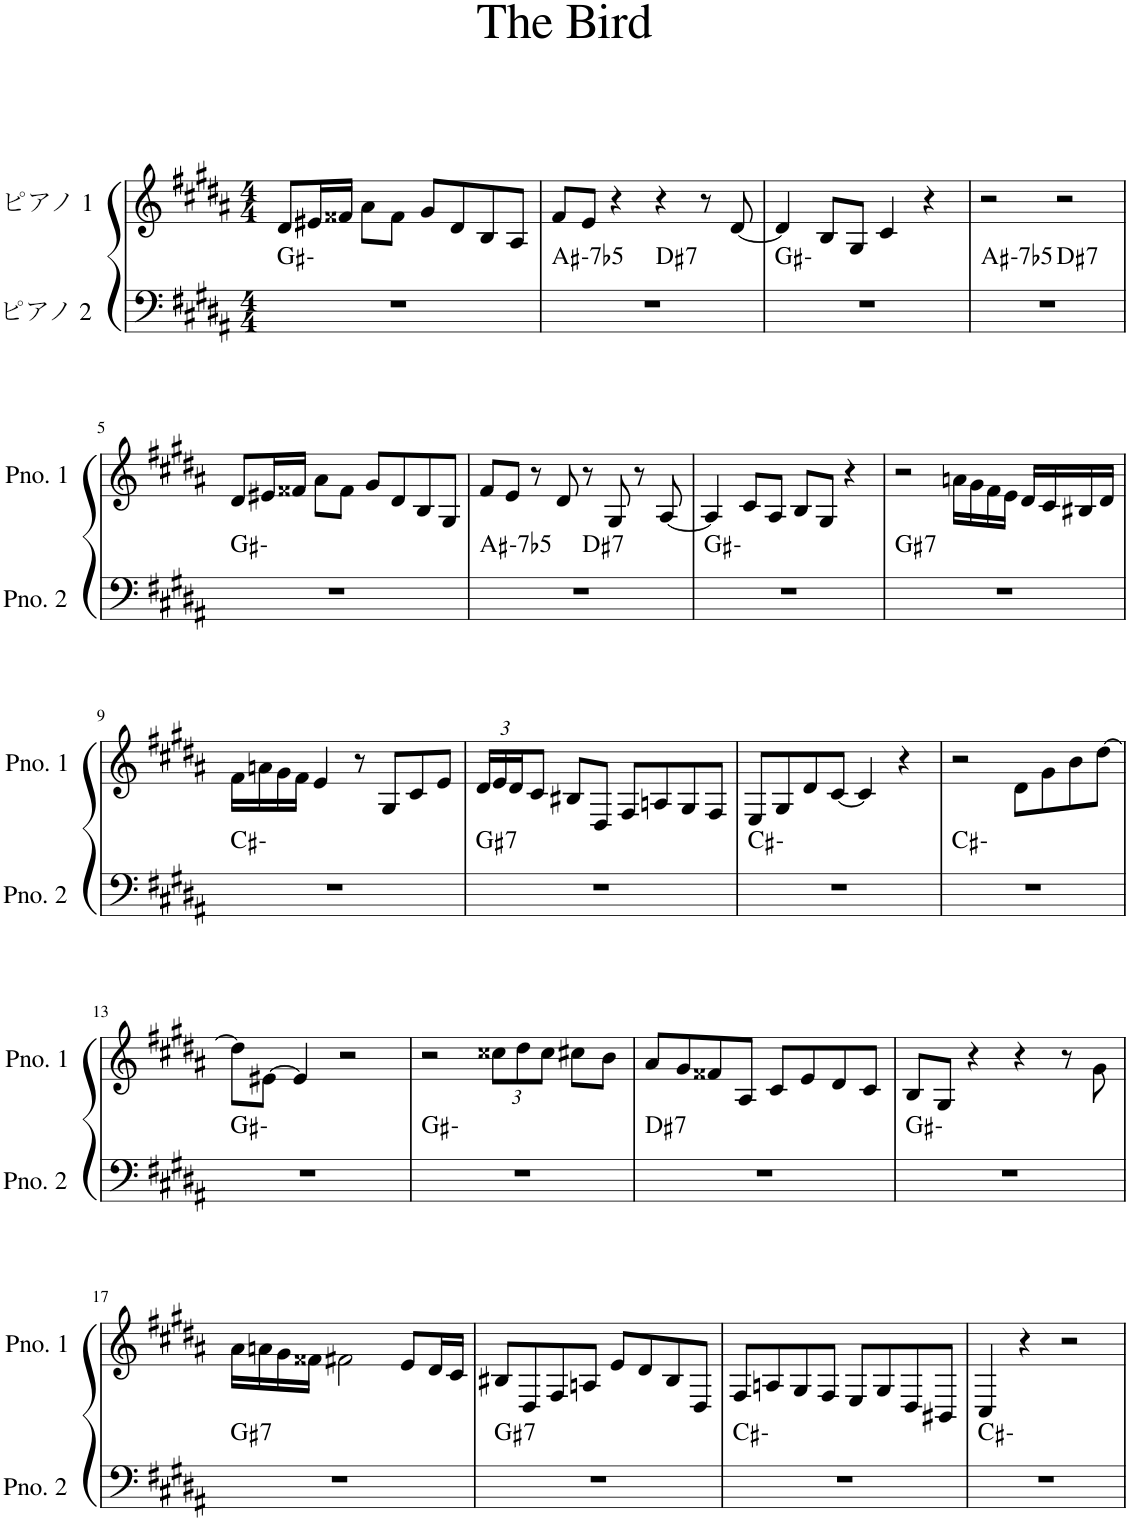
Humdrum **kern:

**kern	**harte	**kern
*part2	*part2	*part1
*staff2	*	*staff1
*I"ピアノ 2	*	*I"ピアノ 1
*clefF4	*	*clefG2
*k[f#c#g#d#a#]	*	*k[f#c#g#d#a#]
*M4/4	*	*M4/4
=1	=1	=1
1r	G#:min	8d#/L
.	.	16e#X/L
.	.	16f##X/JJ
.	.	8a#\L
.	.	8f##\J
.	.	8g#/L
.	.	8d#/
.	.	8B/
.	.	8A#/J
=2	=2	=2
!	!LO:H:kt=-7b5	!
*^	*	*
1r	2ryy	A#:hdim7	8f#/L
.	.	.	8e/J
.	.	.	4r
!	!	!LO:H:kt=7	!
.	2ryy	D#:7	4r
.	.	.	8r
.	.	.	[8d#/
*v	*v	*	*
=3	=3	=3
1r	G#:min	4d#/]
.	.	8B/L
.	.	8G#/J
.	.	4c#/
.	.	4r
=4	=4	=4
!	!LO:H:kt=-7b5	!
*^	*	*
1r	2ryy	A#:hdim7	2r
!	!	!LO:H:kt=7	!
.	2ryy	D#:7	2r
*v	*v	*	*
!!LO:LB:g=z
=5	=5	=5
1r	G#:min	8d#/L
.	.	16e#X/L
.	.	16f##X/JJ
.	.	8a#\L
.	.	8f##\J
.	.	8g#/L
.	.	8d#/
.	.	8B/
.	.	8G#/J
=6	=6	=6
!	!LO:H:kt=-7b5	!
*^	*	*
1r	2ryy	A#:hdim7	8f#/L
.	.	.	8e/J
.	.	.	8r
.	.	.	8d#/
!	!	!LO:H:kt=7	!
.	2ryy	D#:7	8r
.	.	.	8G#/
.	.	.	8r
.	.	.	[8A#/
*v	*v	*	*
=7	=7	=7
1r	G#:min	4A#/]
.	.	8c#/L
.	.	8A#/J
.	.	8B/L
.	.	8G#/J
.	.	4r
=8	=8	=8
!	!LO:H:kt=7	!
1r	G#:7	2r
.	.	16an\LL
.	.	16g#\
.	.	16f#\
.	.	16e\JJ
.	.	16d#/LL
.	.	16c#/
.	.	16B#X/
.	.	16d#/JJ
!!LO:LB:g=z
=9	=9	=9
1r	C#:min	16f#\LL
.	.	16an\
.	.	16g#\
.	.	16f#\JJ
.	.	4e/
.	.	8r
.	.	8G#/L
.	.	8c#/
.	.	8e/J
=10	=10	=10
*	*	*Xbrackettup
!	!LO:H:kt=7	!
1r	G#:7	24d#/LL
.	.	24e/
.	.	24d#/J
.	.	8c#/J
.	.	8B#X/L
.	.	8D#/J
.	.	8F#/L
.	.	8An/
.	.	8G#/
.	.	8F#/J
=11	=11	=11
1r	C#:min	8E/L
.	.	8G#/
.	.	8d#/
.	.	[8c#/J
.	.	4c#/]
.	.	4r
=12	=12	=12
1r	C#:min	2r
.	.	8d#\L
.	.	8g#\
.	.	8b\
.	.	[8dd#\J
!!LO:LB:g=z
=13	=13	=13
1r	G#:min	8dd#\L]
.	.	[8e#X\J
.	.	4e#/]
.	.	2r
=14	=14	=14
1r	G#:min	2r
.	.	12cc##X\L
.	.	12dd#\
.	.	12cc##\J
.	.	8cc#X\L
.	.	8b\J
=15	=15	=15
!	!LO:H:kt=7	!
1r	D#:7	8a#/L
.	.	8g#/
.	.	8f##X/
.	.	8A#/J
.	.	8c#/L
.	.	8e/
.	.	8d#/
.	.	8c#/J
=16	=16	=16
1r	G#:min	8B/L
.	.	8G#/J
.	.	4r
.	.	4r
.	.	8r
.	.	8g#\
!!LO:LB:g=z
=17	=17	=17
!	!LO:H:kt=7	!
1r	G#:7	16a#\LL
.	.	16an\
.	.	16g#\
.	.	16f##X\JJ
.	.	2f#X\
.	.	8e/L
.	.	16d#/L
.	.	16c#/JJ
=18	=18	=18
!	!LO:H:kt=7	!
1r	G#:7	8B#X/L
.	.	8D#/
.	.	8F#/
.	.	8An/J
.	.	8e/L
.	.	8d#/
.	.	8B#/
.	.	8D#/J
=19	=19	=19
1r	C#:min	8F#/L
.	.	8An/
.	.	8G#/
.	.	8F#/J
.	.	8E/L
.	.	8G#/
.	.	8D#/
.	.	8BB#X/J
=20	=20	=20
1r	C#:min	4C#/
.	.	4r
.	.	2r
=	=	=
*-	*-	*-
